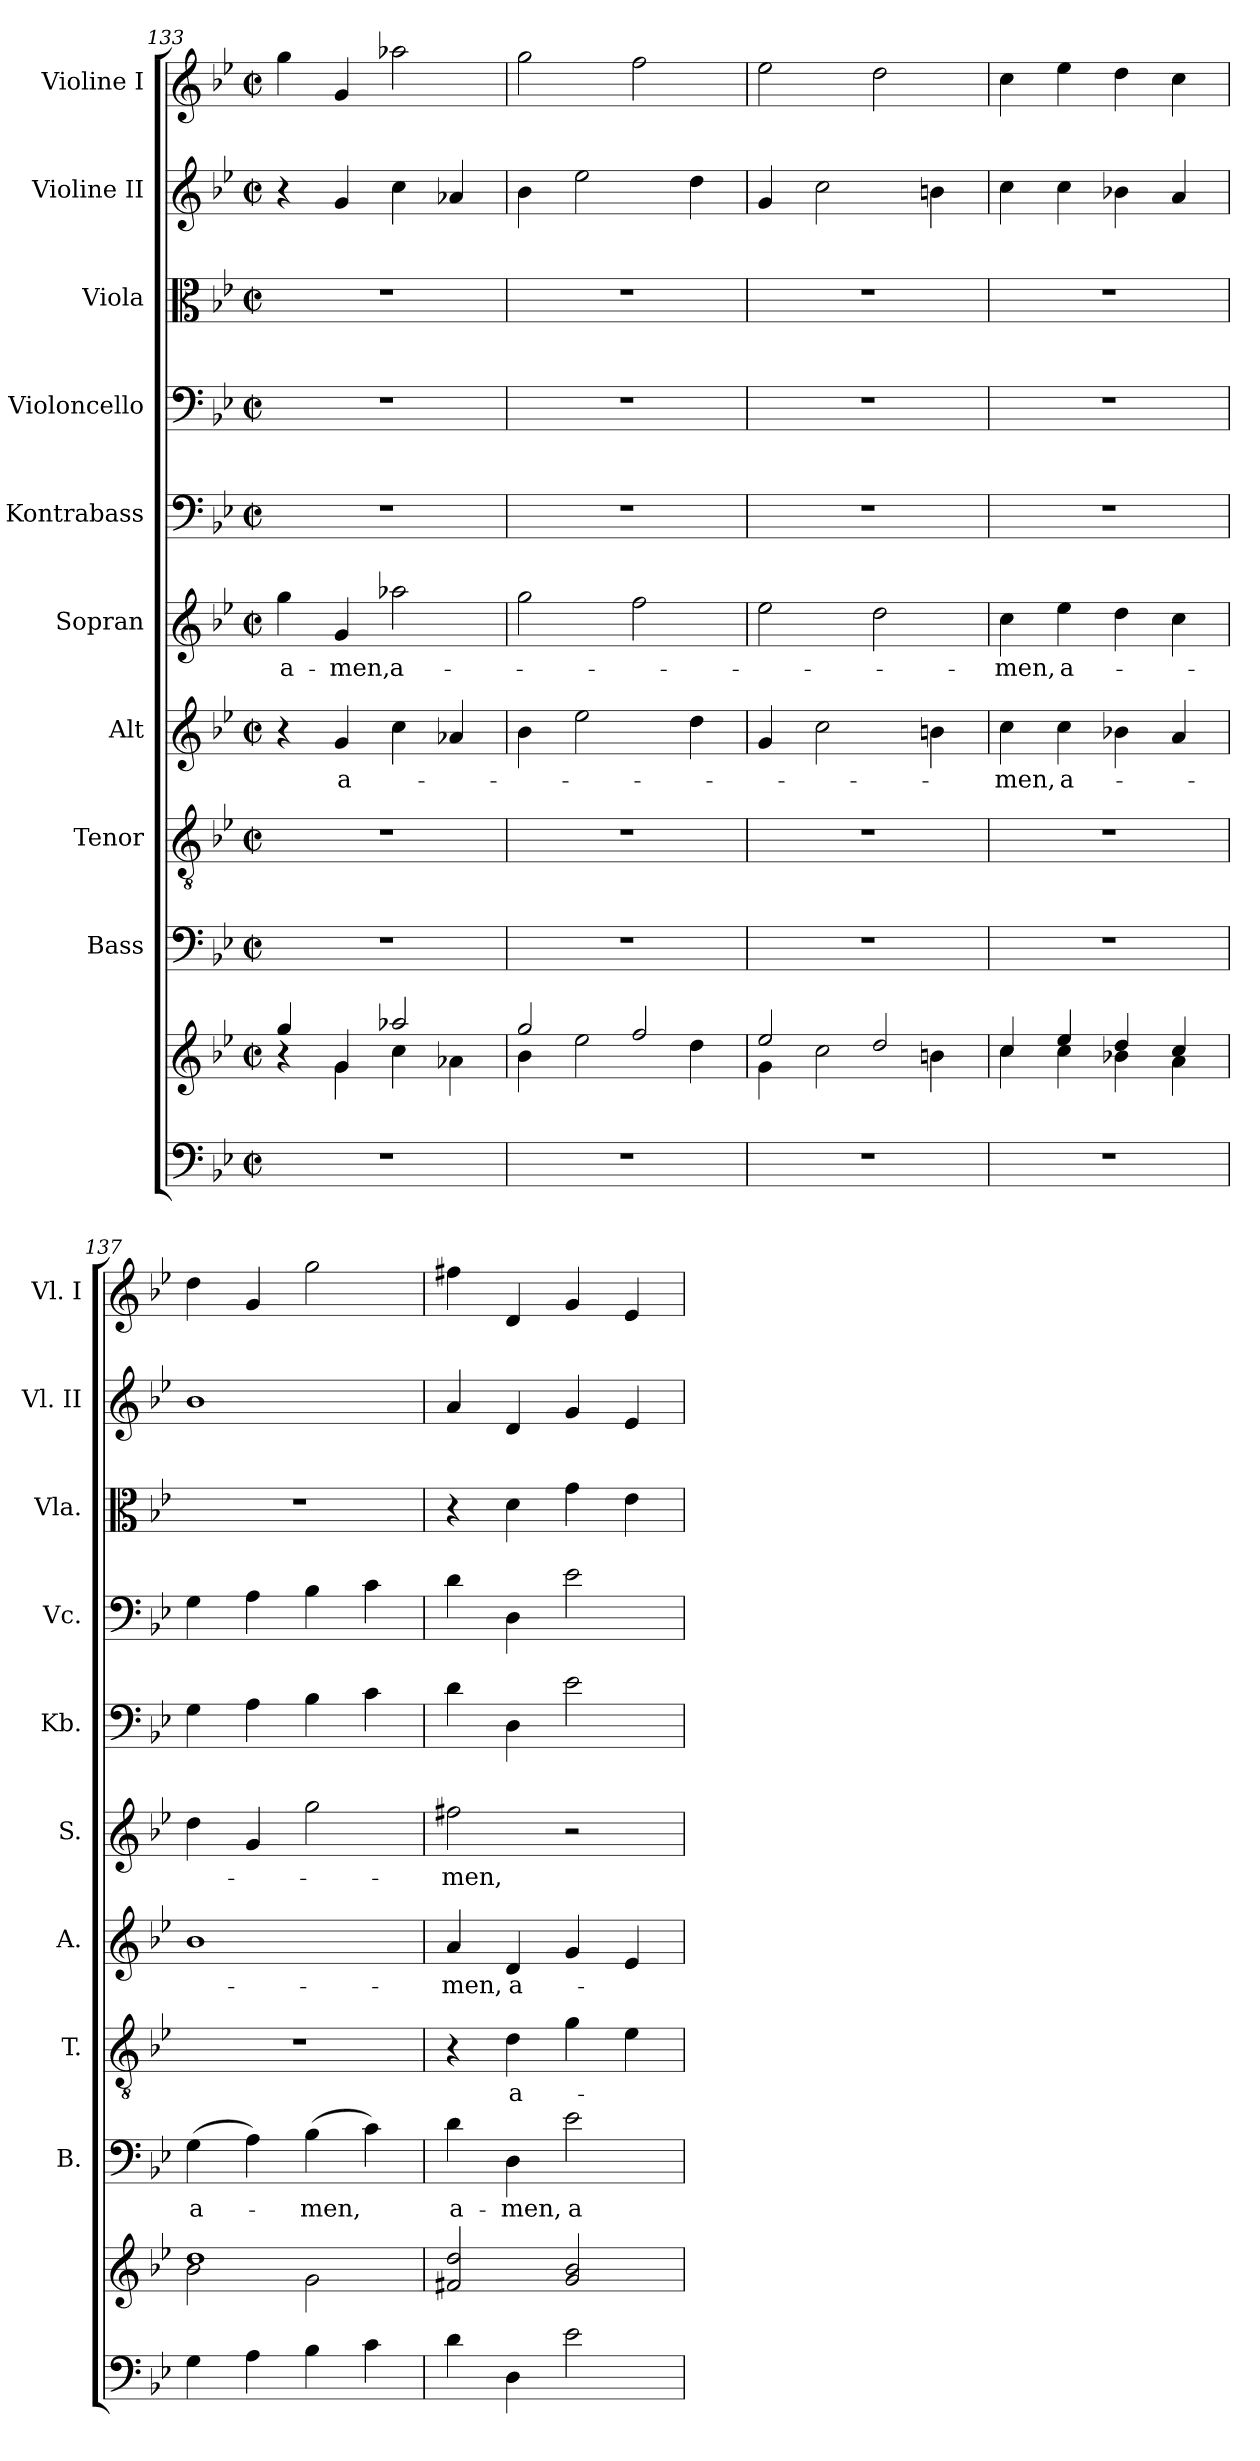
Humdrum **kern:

**kern	**kern	**kern	**text	**kern	**text	**kern	**text	**kern	**text	**kern	**kern	**kern	**kern	**kern
*part10	*part10	*part9	*part9	*part8	*part8	*part7	*part7	*part6	*part6	*part5	*part4	*part3	*part2	*part1
*staff11	*staff10	*staff9	*staff9	*staff8	*staff8	*staff7	*staff7	*staff6	*staff6	*staff5	*staff4	*staff3	*staff2	*staff1
*	*	*I"Bass	*	*I"Tenor	*	*I"Alt	*	*I"Sopran	*	*I"Kontrabass	*I"Violoncello	*I"Viola	*I"Violine II	*I"Violine I
*	*	*I'B.	*	*I'T.	*	*I'A.	*	*I'S.	*	*I'Kb.	*I'Vc.	*I'Vla.	*I'Vl. II	*I'Vl. I
*clefF4	*clefG2	*clefF4	*	*clefGv2	*	*clefG2	*	*clefG2	*	*clefF4	*clefF4	*clefC3	*clefG2	*clefG2
*	*	*	*	*	*	*	*	*	*	*ITrd7c12	*	*	*	*
*k[b-e-]	*k[b-e-]	*k[b-e-]	*	*k[b-e-]	*	*k[b-e-]	*	*k[b-e-]	*	*k[b-e-]	*k[b-e-]	*k[b-e-]	*k[b-e-]	*k[b-e-]
*B-:	*B-:	*B-:	*	*B-:	*	*B-:	*	*B-:	*	*B-:	*B-:	*B-:	*B-:	*B-:
*M2/2	*M2/2	*M2/2	*	*M2/2	*	*M2/2	*	*M2/2	*	*M2/2	*M2/2	*M2/2	*M2/2	*M2/2
*met(c|)	*met(c|)	*met(c|)	*	*met(c|)	*	*met(c|)	*	*met(c|)	*	*met(c|)	*met(c|)	*met(c|)	*met(c|)	*met(c|)
=133	=133	=133	=133	=133	=133	=133	=133	=133	=133	=133	=133	=133	=133	=133
*	*^	*	*	*	*	*	*	*	*	*	*	*	*	*
!	!	!	!	!	!	!	!	!	!	!LO:LY:b	!	!	!	!	!
1r	4gg/	4ra	1r	.	1r	.	4r	.	4gg\	a-	1r	1r	1r	4r	4gg\
!	!	!	!	!	!	!	!	!LO:LY:b	!	!LO:LY:b	!	!	!	!	!
.	4g/	4g\	.	.	.	.	4g/	a-	4g/	-men,	.	.	.	4g/	4g/
!	!	!	!	!	!	!	!	!	!	!LO:LY:b	!	!	!	!	!
.	2aa-X/	4cc\	.	.	.	.	4cc\	.	2aa-X\	a-	.	.	.	4cc\	2aa-X\
.	.	4a-X\	.	.	.	.	4a-X/	.	.	.	.	.	.	4a-X/	.
=134	=134	=134	=134	=134	=134	=134	=134	=134	=134	=134	=134	=134	=134	=134	=134
1r	2gg/	4b-\	1r	.	1r	.	4b-\	.	2gg\	.	1r	1r	1r	4b-\	2gg\
.	.	2ee-\	.	.	.	.	2ee-\	.	.	.	.	.	.	2ee-\	.
.	2ff/	.	.	.	.	.	.	.	2ff\	.	.	.	.	.	2ff\
.	.	4dd\	.	.	.	.	4dd\	.	.	.	.	.	.	4dd\	.
=135	=135	=135	=135	=135	=135	=135	=135	=135	=135	=135	=135	=135	=135	=135	=135
1r	2ee-/	4g\	1r	.	1r	.	4g/	.	2ee-\	.	1r	1r	1r	4g/	2ee-\
.	.	2cc\	.	.	.	.	2cc\	.	.	.	.	.	.	2cc\	.
.	2dd/	.	.	.	.	.	.	.	2dd\	.	.	.	.	.	2dd\
.	.	4bn\	.	.	.	.	4bn\	.	.	.	.	.	.	4bn\	.
=136	=136	=136	=136	=136	=136	=136	=136	=136	=136	=136	=136	=136	=136	=136	=136
!	!	!	!	!	!	!	!	!LO:LY:b	!	!LO:LY:b	!	!	!	!	!
1r	4cc/	4cc\	1r	.	1r	.	4cc\	-men,	4cc\	-men,	1r	1r	1r	4cc\	4cc\
!	!	!	!	!	!	!	!	!LO:LY:b	!	!LO:LY:b	!	!	!	!	!
.	4ee-/	4cc\	.	.	.	.	4cc\	a-	4ee-\	a-	.	.	.	4cc\	4ee-\
.	4dd/	4b-X\	.	.	.	.	4b-X\	.	4dd\	.	.	.	.	4b-X\	4dd\
.	4cc/	4a\	.	.	.	.	4a/	.	4cc\	.	.	.	.	4a/	4cc\
!!LO:PB:g=z
=137	=137	=137	=137	=137	=137	=137	=137	=137	=137	=137	=137	=137	=137	=137	=137
!	!	!	!	!LO:LY:b	!	!	!	!	!	!	!	!	!	!	!
4G\	1dd	2b-\	(>4G\	a-	1r	.	1b-	.	4dd\	.	4GG\	4G\	1r	1b-	4dd\
4A\	.	.	4A\)	.	.	.	.	.	4g/	.	4AA\	4A\	.	.	4g/
!	!	!	!	!LO:LY:b	!	!	!	!	!	!	!	!	!	!	!
4B-\	.	2g\	(>4B-\	-men,	.	.	.	.	2gg\	.	4BB-\	4B-\	.	.	2gg\
4c\	.	.	4c\)	.	.	.	.	.	.	.	4C\	4c\	.	.	.
*	*v	*v	*	*	*	*	*	*	*	*	*	*	*	*	*
=138	=138	=138	=138	=138	=138	=138	=138	=138	=138	=138	=138	=138	=138	=138
!	!	!	!LO:LY:b	!	!	!	!LO:LY:b	!	!LO:LY:b	!	!	!	!	!
4d\	2f#X/ 2dd/	4d\	a-	4r	.	4a/	-men,	2ff#X\	-men,	4D\	4d\	4r	4a/	4ff#X\
!	!	!	!LO:LY:b	!	!LO:LY:b	!	!LO:LY:b	!	!	!	!	!	!	!
4D\	.	4D\	-men,	4d\	a-	4d/	a-	.	.	4DD\	4D\	4d\	4d/	4d/
!	!	!	!LO:LY:b	!	!	!	!	!	!	!	!	!	!	!
2e-\	2g/ 2b-/	2e-\	a-	4g\	.	4g/	.	2r	.	2E-\	2e-\	4g\	4g/	4g/
.	.	.	.	4e-\	.	4e-/	.	.	.	.	.	4e-\	4e-/	4e-/
=	=	=	=	=	=	=	=	=	=	=	=	=	=	=
*-	*-	*-	*-	*-	*-	*-	*-	*-	*-	*-	*-	*-	*-	*-
